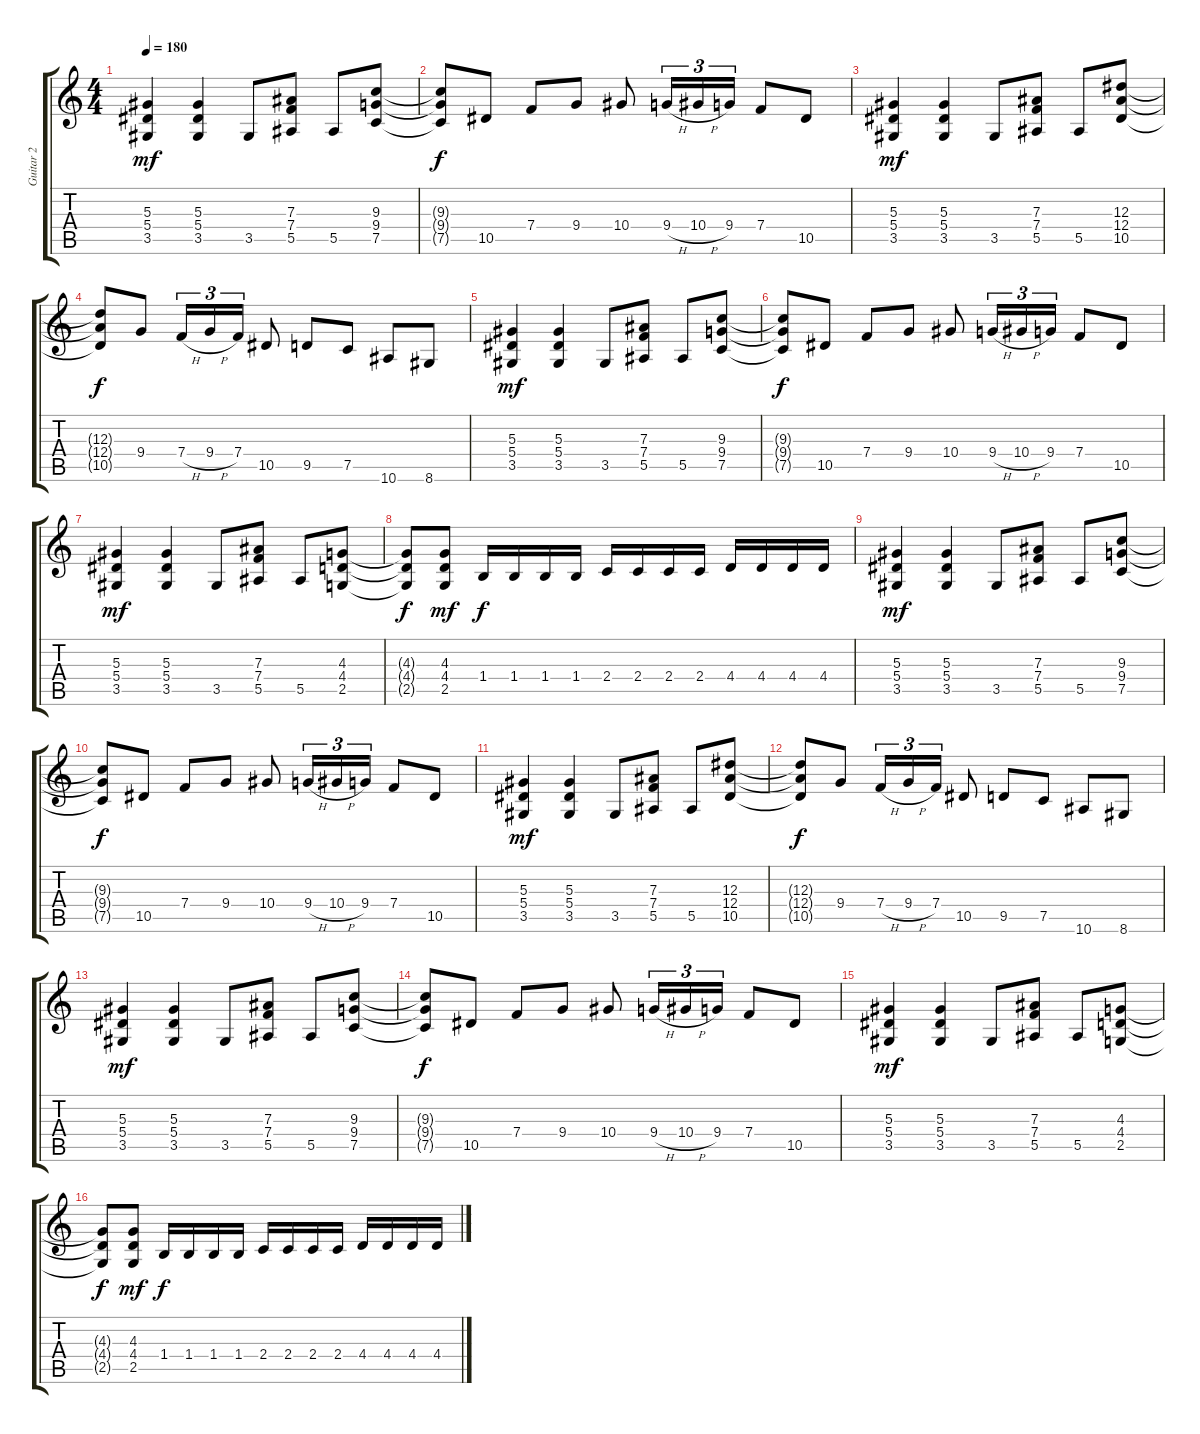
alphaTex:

\track ("Guitar 2" "Guitar 2") {instrument distortionguitar}
\staff {score tabs}
\tuning (C4 G3 Eb3 Bb2 F2 C2) {hide}
\ts (4 4)
\tempo 180
\clef g2
\ks c
(5.3 5.4 3.5).4{dy mf} (5.3 5.4 3.5).4 3.5.8 (7.3 7.4 5.5).8 5.5.8 (9.3 9.4 7.5).8 |
(9.3{t} 9.4{t} 7.5{t}).8{dy f} 10.5.8 7.4.8 9.4.8 10.4.8 9.4{h}.16{tu (3 2)} 10.4{h}.16{tu (3 2)} 9.4.16{tu (3 2)} 7.4.8 10.5.8 |
(5.3 5.4 3.5).4{dy mf} (5.3 5.4 3.5).4 3.5.8 (7.3 7.4 5.5).8 5.5.8 (12.3 12.4 10.5).8 |
(12.3{t} 12.4{t} 10.5{t}).8{dy f} 9.4.8 7.4{h}.16{tu (3 2)} 9.4{h}.16{tu (3 2)} 7.4.16{tu (3 2)} 10.5.8 9.5.8 7.5.8 10.6.8 8.6.8 |
(5.3 5.4 3.5).4{dy mf} (5.3 5.4 3.5).4 3.5.8 (7.3 7.4 5.5).8 5.5.8 (9.3 9.4 7.5).8 |
(9.3{t} 9.4{t} 7.5{t}).8{dy f} 10.5.8 7.4.8 9.4.8 10.4.8 9.4{h}.16{tu (3 2)} 10.4{h}.16{tu (3 2)} 9.4.16{tu (3 2)} 7.4.8 10.5.8 |
(5.3 5.4 3.5).4{dy mf} (5.3 5.4 3.5).4 3.5.8 (7.3 7.4 5.5).8 5.5.8 (4.3 4.4 2.5).8 |
(4.3{t} 4.4{t} 2.5{t}).8{dy f} (4.3 4.4 2.5).8{dy mf} 1.4.16{dy f} 1.4.16 1.4.16 1.4.16 2.4.16 2.4.16 2.4.16 2.4.16 4.4.16 4.4.16 4.4.16 4.4.16 |
(5.3 5.4 3.5).4{dy mf} (5.3 5.4 3.5).4 3.5.8 (7.3 7.4 5.5).8 5.5.8 (9.3 9.4 7.5).8 |
(9.3{t} 9.4{t} 7.5{t}).8{dy f} 10.5.8 7.4.8 9.4.8 10.4.8 9.4{h}.16{tu (3 2)} 10.4{h}.16{tu (3 2)} 9.4.16{tu (3 2)} 7.4.8 10.5.8 |
(5.3 5.4 3.5).4{dy mf} (5.3 5.4 3.5).4 3.5.8 (7.3 7.4 5.5).8 5.5.8 (12.3 12.4 10.5).8 |
(12.3{t} 12.4{t} 10.5{t}).8{dy f} 9.4.8 7.4{h}.16{tu (3 2)} 9.4{h}.16{tu (3 2)} 7.4.16{tu (3 2)} 10.5.8 9.5.8 7.5.8 10.6.8 8.6.8 |
(5.3 5.4 3.5).4{dy mf} (5.3 5.4 3.5).4 3.5.8 (7.3 7.4 5.5).8 5.5.8 (9.3 9.4 7.5).8 |
(9.3{t} 9.4{t} 7.5{t}).8{dy f} 10.5.8 7.4.8 9.4.8 10.4.8 9.4{h}.16{tu (3 2)} 10.4{h}.16{tu (3 2)} 9.4.16{tu (3 2)} 7.4.8 10.5.8 |
(5.3 5.4 3.5).4{dy mf} (5.3 5.4 3.5).4 3.5.8 (7.3 7.4 5.5).8 5.5.8 (4.3 4.4 2.5).8 |
(4.3{t} 4.4{t} 2.5{t}).8{dy f} (4.3 4.4 2.5).8{dy mf} 1.4.16{dy f} 1.4.16 1.4.16 1.4.16 2.4.16 2.4.16 2.4.16 2.4.16 4.4.16 4.4.16 4.4.16 4.4.16
